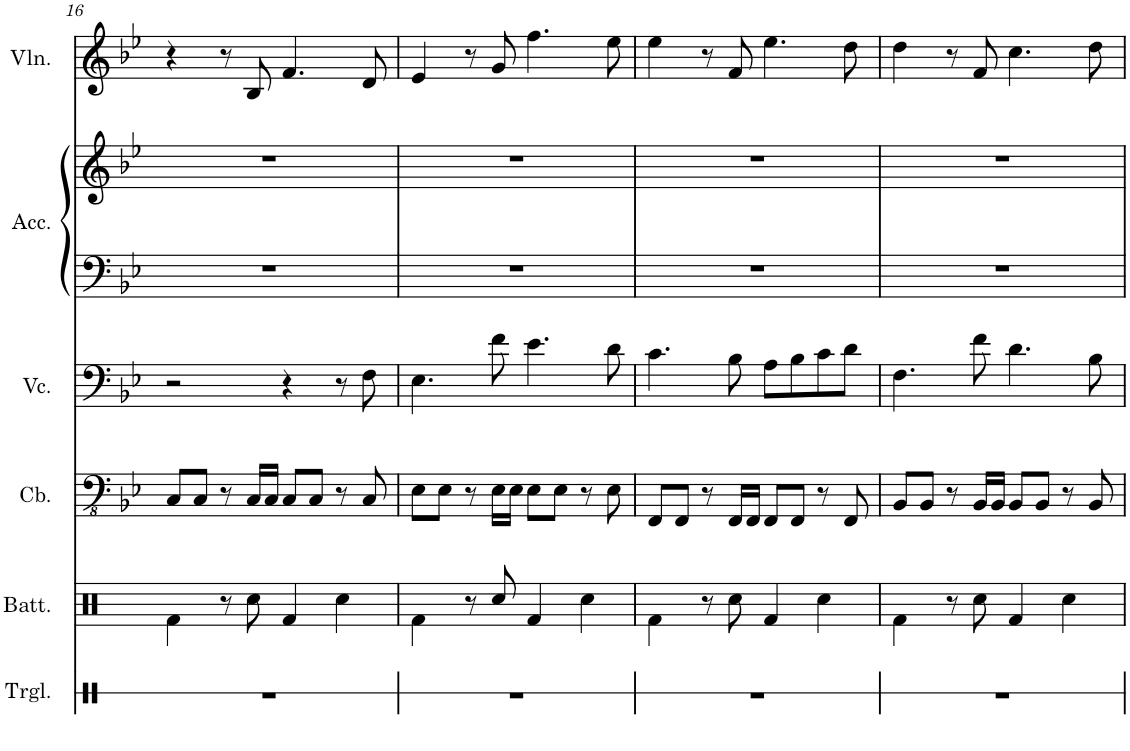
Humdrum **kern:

**kern	**kern	**kern	**kern	**kern	**kern	**kern
*part6	*part5	*part4	*part3	*part2	*part2	*part1
*staff7	*staff6	*staff5	*staff4	*staff3	*staff2	*staff1
*I"Triangle	*I"Batterie	*I"Contrebasse	*I"Violoncelle	*I"Accordéon	*	*I"Violon
*I'Trgl.	*I'Batt.	*I'Cb.	*I'Vc.	*I'Acc.	*	*I'Vln.
!!LO:PB:g=z
*clefX	*clefX	*clefFv4	*clefF4	*clefF4	*clefG2	*clefG2
*	*	*Trd7c12	*	*	*	*
*k[]	*k[]	*k[b-e-]	*k[b-e-]	*k[b-e-]	*k[b-e-]	*k[b-e-]
*M4/4	*M4/4	*M4/4	*M4/4	*M4/4	*M4/4	*M4/4
=16	=16	=16	=16	=16	=16	=16
1r	4Rf\	8CC/L	2r	1r	1r	4r
.	.	8CC/J	.	.	.	.
.	8r	8r	.	.	.	8r
.	8Rcc\	16CC/LL	.	.	.	8B-/
.	.	16CC/JJ	.	.	.	.
.	4Rf/	8CC/L	4r	.	.	4.f/
.	.	8CC/J	.	.	.	.
.	4Rcc\	8r	8r	.	.	.
.	.	8CC/	8F\	.	.	8d/
=17	=17	=17	=17	=17	=17	=17
1r	4Rf\	8EE-\L	4.E-\	1r	1r	4e-/
.	.	8EE-\J	.	.	.	.
.	8r	8r	.	.	.	8r
.	8Rcc/	16EE-\LL	8f\	.	.	8g/
.	.	16EE-\JJ	.	.	.	.
.	4Rf/	8EE-\L	4.e-\	.	.	4.ff\
.	.	8EE-\J	.	.	.	.
.	4Rcc\	8r	.	.	.	.
.	.	8EE-\	8d\	.	.	8ee-\
=18	=18	=18	=18	=18	=18	=18
1r	4Rf\	8FFF/L	4.c\	1r	1r	4ee-\
.	.	8FFF/J	.	.	.	.
.	8r	8r	.	.	.	8r
.	8Rcc\	16FFF/LL	8B-\	.	.	8f/
.	.	16FFF/JJ	.	.	.	.
.	4Rf/	8FFF/L	8A\L	.	.	4.ee-\
.	.	8FFF/J	8B-\	.	.	.
.	4Rcc\	8r	8c\	.	.	.
.	.	8FFF/	8d\J	.	.	8dd\
=19	=19	=19	=19	=19	=19	=19
1r	4Rf\	8BBB-/L	4.F\	1r	1r	4dd\
.	.	8BBB-/J	.	.	.	.
.	8r	8r	.	.	.	8r
.	8Rcc\	16BBB-/LL	8f\	.	.	8f/
.	.	16BBB-/JJ	.	.	.	.
.	4Rf/	8BBB-/L	4.d\	.	.	4.cc\
.	.	8BBB-/J	.	.	.	.
.	4Rcc\	8r	.	.	.	.
.	.	8BBB-/	8B-\	.	.	8dd\
=	=	=	=	=	=	=
*-	*-	*-	*-	*-	*-	*-
